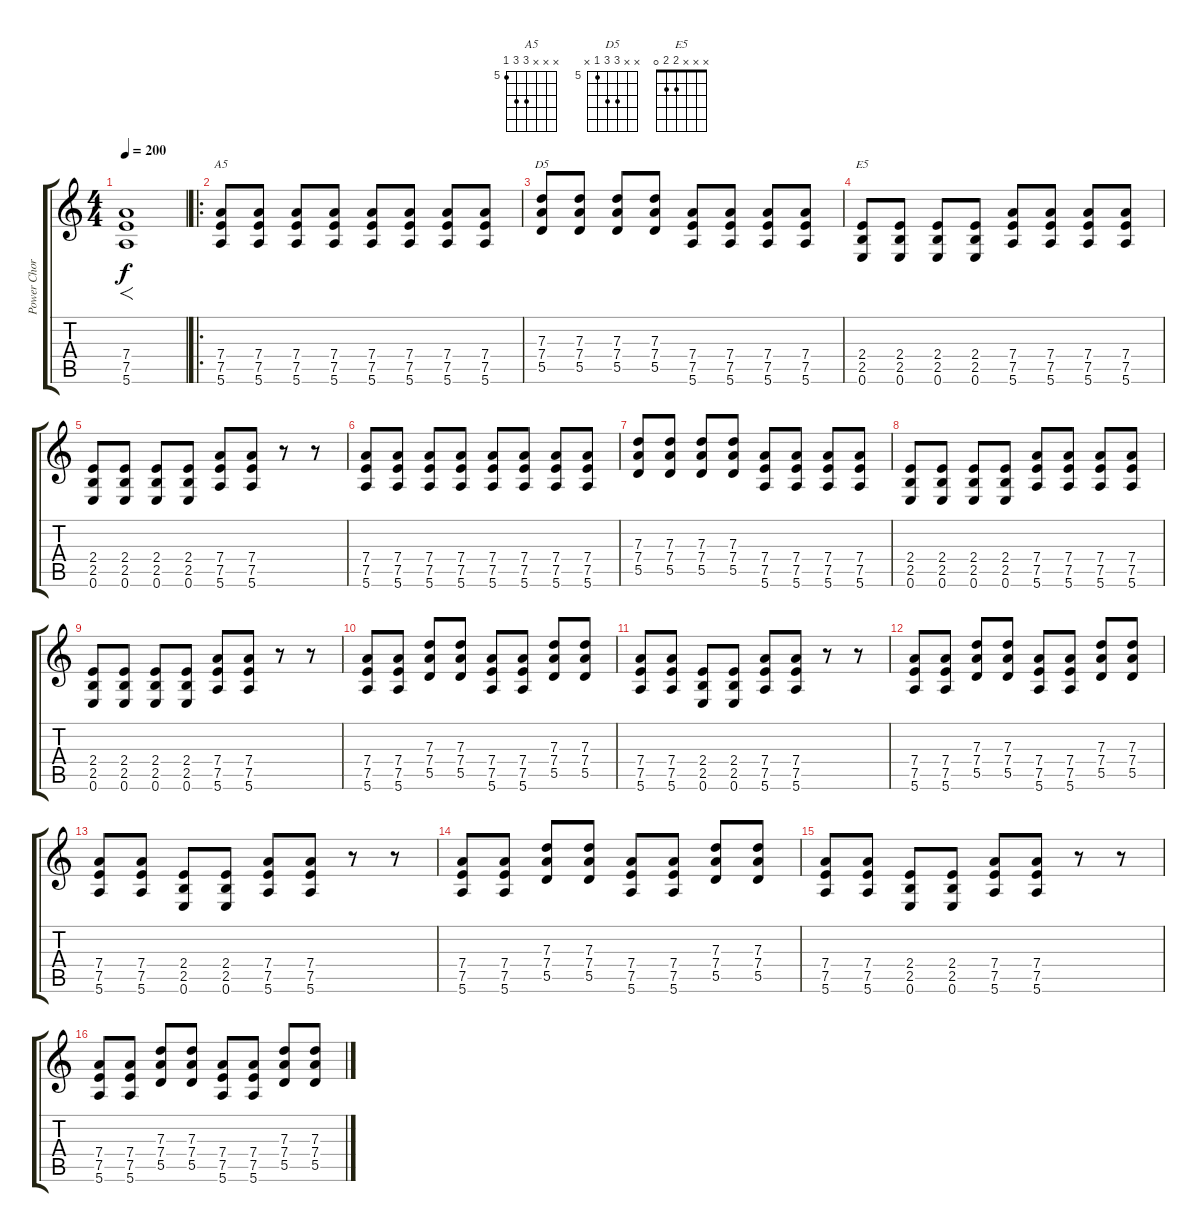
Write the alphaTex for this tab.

\track ("Power Chords" "Power Chor") {instrument distortionguitar}
\staff {score tabs}
\tuning (E4 B3 G3 D3 A2 E2) {hide}
\chord ("A5" x x x 7 7 5) {firstfret 5}
\chord ("D5" x x 7 7 5 x) {firstfret 5}
\chord ("E5" x x x 2 2 0)
\ts (4 4)
\tempo 200
\clef g2
\ks c
(7.4 7.5 5.6).1{f dy f instrument distortionguitar} |
\ro
(7.4 7.5 5.6).8{ch "A5"} (7.4 7.5 5.6).8 (7.4 7.5 5.6).8 (7.4 7.5 5.6).8 (7.4 7.5 5.6).8 (7.4 7.5 5.6).8 (7.4 7.5 5.6).8 (7.4 7.5 5.6).8 |
(7.3 7.4 5.5).8{ch "D5"} (7.3 7.4 5.5).8 (7.3 7.4 5.5).8 (7.3 7.4 5.5).8 (7.4 7.5 5.6).8 (7.4 7.5 5.6).8 (7.4 7.5 5.6).8 (7.4 7.5 5.6).8 |
(2.4 2.5 0.6).8{ch "E5"} (2.4 2.5 0.6).8 (2.4 2.5 0.6).8 (2.4 2.5 0.6).8 (7.4 7.5 5.6).8 (7.4 7.5 5.6).8 (7.4 7.5 5.6).8 (7.4 7.5 5.6).8 |
(2.4 2.5 0.6).8 (2.4 2.5 0.6).8 (2.4 2.5 0.6).8 (2.4 2.5 0.6).8 (7.4 7.5 5.6).8 (7.4 7.5 5.6).8 r.8 r.8 |
(7.4 7.5 5.6).8 (7.4 7.5 5.6).8 (7.4 7.5 5.6).8 (7.4 7.5 5.6).8 (7.4 7.5 5.6).8 (7.4 7.5 5.6).8 (7.4 7.5 5.6).8 (7.4 7.5 5.6).8 |
(7.3 7.4 5.5).8 (7.3 7.4 5.5).8 (7.3 7.4 5.5).8 (7.3 7.4 5.5).8 (7.4 7.5 5.6).8 (7.4 7.5 5.6).8 (7.4 7.5 5.6).8 (7.4 7.5 5.6).8 |
(2.4 2.5 0.6).8 (2.4 2.5 0.6).8 (2.4 2.5 0.6).8 (2.4 2.5 0.6).8 (7.4 7.5 5.6).8 (7.4 7.5 5.6).8 (7.4 7.5 5.6).8 (7.4 7.5 5.6).8 |
(2.4 2.5 0.6).8 (2.4 2.5 0.6).8 (2.4 2.5 0.6).8 (2.4 2.5 0.6).8 (7.4 7.5 5.6).8 (7.4 7.5 5.6).8 r.8 r.8 |
(7.4 7.5 5.6).8 (7.4 7.5 5.6).8 (7.3 7.4 5.5).8 (7.3 7.4 5.5).8 (7.4 7.5 5.6).8 (7.4 7.5 5.6).8 (7.3 7.4 5.5).8 (7.3 7.4 5.5).8 |
(7.4 7.5 5.6).8 (7.4 7.5 5.6).8 (2.4 2.5 0.6).8 (2.4 2.5 0.6).8 (7.4 7.5 5.6).8 (7.4 7.5 5.6).8 r.8 r.8 |
(7.4 7.5 5.6).8 (7.4 7.5 5.6).8 (7.3 7.4 5.5).8 (7.3 7.4 5.5).8 (7.4 7.5 5.6).8 (7.4 7.5 5.6).8 (7.3 7.4 5.5).8 (7.3 7.4 5.5).8 |
(7.4 7.5 5.6).8 (7.4 7.5 5.6).8 (2.4 2.5 0.6).8 (2.4 2.5 0.6).8 (7.4 7.5 5.6).8 (7.4 7.5 5.6).8 r.8 r.8 |
(7.4 7.5 5.6).8 (7.4 7.5 5.6).8 (7.3 7.4 5.5).8 (7.3 7.4 5.5).8 (7.4 7.5 5.6).8 (7.4 7.5 5.6).8 (7.3 7.4 5.5).8 (7.3 7.4 5.5).8 |
(7.4 7.5 5.6).8 (7.4 7.5 5.6).8 (2.4 2.5 0.6).8 (2.4 2.5 0.6).8 (7.4 7.5 5.6).8 (7.4 7.5 5.6).8 r.8 r.8 |
(7.4 7.5 5.6).8 (7.4 7.5 5.6).8 (7.3 7.4 5.5).8 (7.3 7.4 5.5).8 (7.4 7.5 5.6).8 (7.4 7.5 5.6).8 (7.3 7.4 5.5).8 (7.3 7.4 5.5).8
